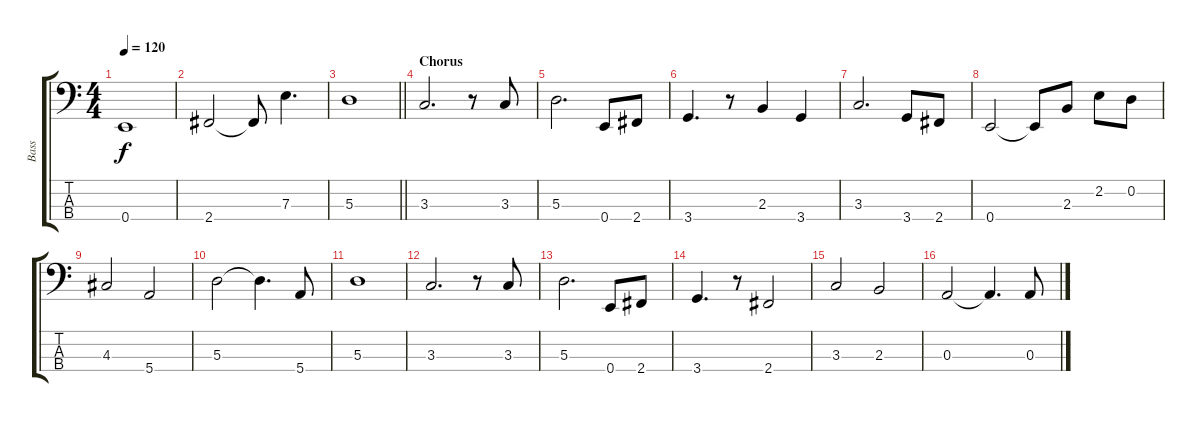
\track ("Bass" "Bass") {instrument electricbassfinger}
\staff {score tabs}
\tuning (G2 D2 A1 E1) {hide}
\ts (4 4)
\tempo 120
\clef f4
\ks c
0.4.1{dy f} |
2.4.2 2.4{t}.8 7.3.4{d} |
\barLineRight lightlight
5.3.1 |
\section ("" "Chorus")
3.3.2{d} r.8 3.3.8 |
5.3.2{d} 0.4.8 2.4.8 |
3.4.4{d} r.8 2.3.4 3.4.4 |
3.3.2{d} 3.4.8 2.4.8 |
0.4.2 0.4{t}.8 2.3.8 2.2.8 0.2.8 |
4.3.2 5.4.2 |
5.3.2 5.3{t}.4{d} 5.4.8 |
5.3.1 |
3.3.2{d} r.8 3.3.8 |
5.3.2{d} 0.4.8 2.4.8 |
3.4.4{d} r.8 2.4.2 |
3.3.2 2.3.2 |
0.3.2 0.3{t}.4{d} 0.3.8
